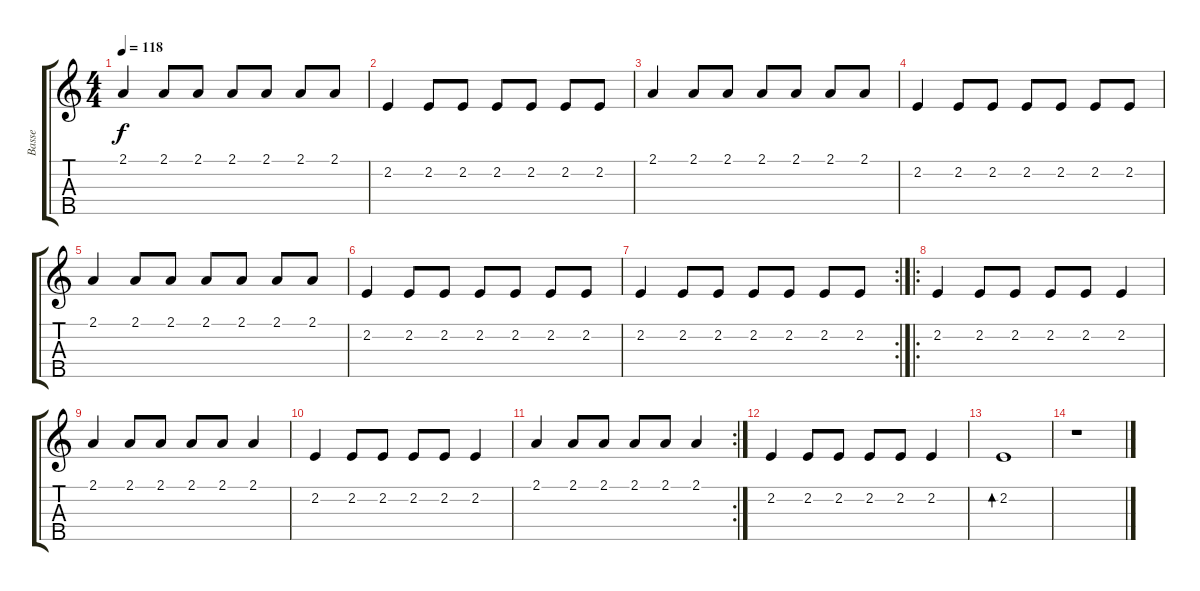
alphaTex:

\track ("Basse" "Basse") {instrument acousticguitarnylon}
\staff {score tabs}
\tuning (G3 D3 A2 E2 B1) {hide}
\ts (4 4)
\tempo 118
\clef g2
\ks c
2.1.4{dy f} 2.1.8 2.1.8 2.1.8 2.1.8 2.1.8 2.1.8 |
2.2.4 2.2.8 2.2.8 2.2.8 2.2.8 2.2.8 2.2.8 |
2.1.4 2.1.8 2.1.8 2.1.8 2.1.8 2.1.8 2.1.8 |
2.2.4 2.2.8 2.2.8 2.2.8 2.2.8 2.2.8 2.2.8 |
2.1.4 2.1.8 2.1.8 2.1.8 2.1.8 2.1.8 2.1.8 |
2.2.4 2.2.8 2.2.8 2.2.8 2.2.8 2.2.8 2.2.8 |
\rc 2
2.2.4 2.2.8 2.2.8 2.2.8 2.2.8 2.2.8 2.2.8 |
\ro
2.2.4 2.2.8 2.2.8 2.2.8 2.2.8 2.2.4 |
2.1.4 2.1.8 2.1.8 2.1.8 2.1.8 2.1.4 |
2.2.4 2.2.8 2.2.8 2.2.8 2.2.8 2.2.4 |
\rc 2
2.1.4 2.1.8 2.1.8 2.1.8 2.1.8 2.1.4 |
2.2.4 2.2.8 2.2.8 2.2.8 2.2.8 2.2.4 |
2.2.1{bd 480} |
r.1
